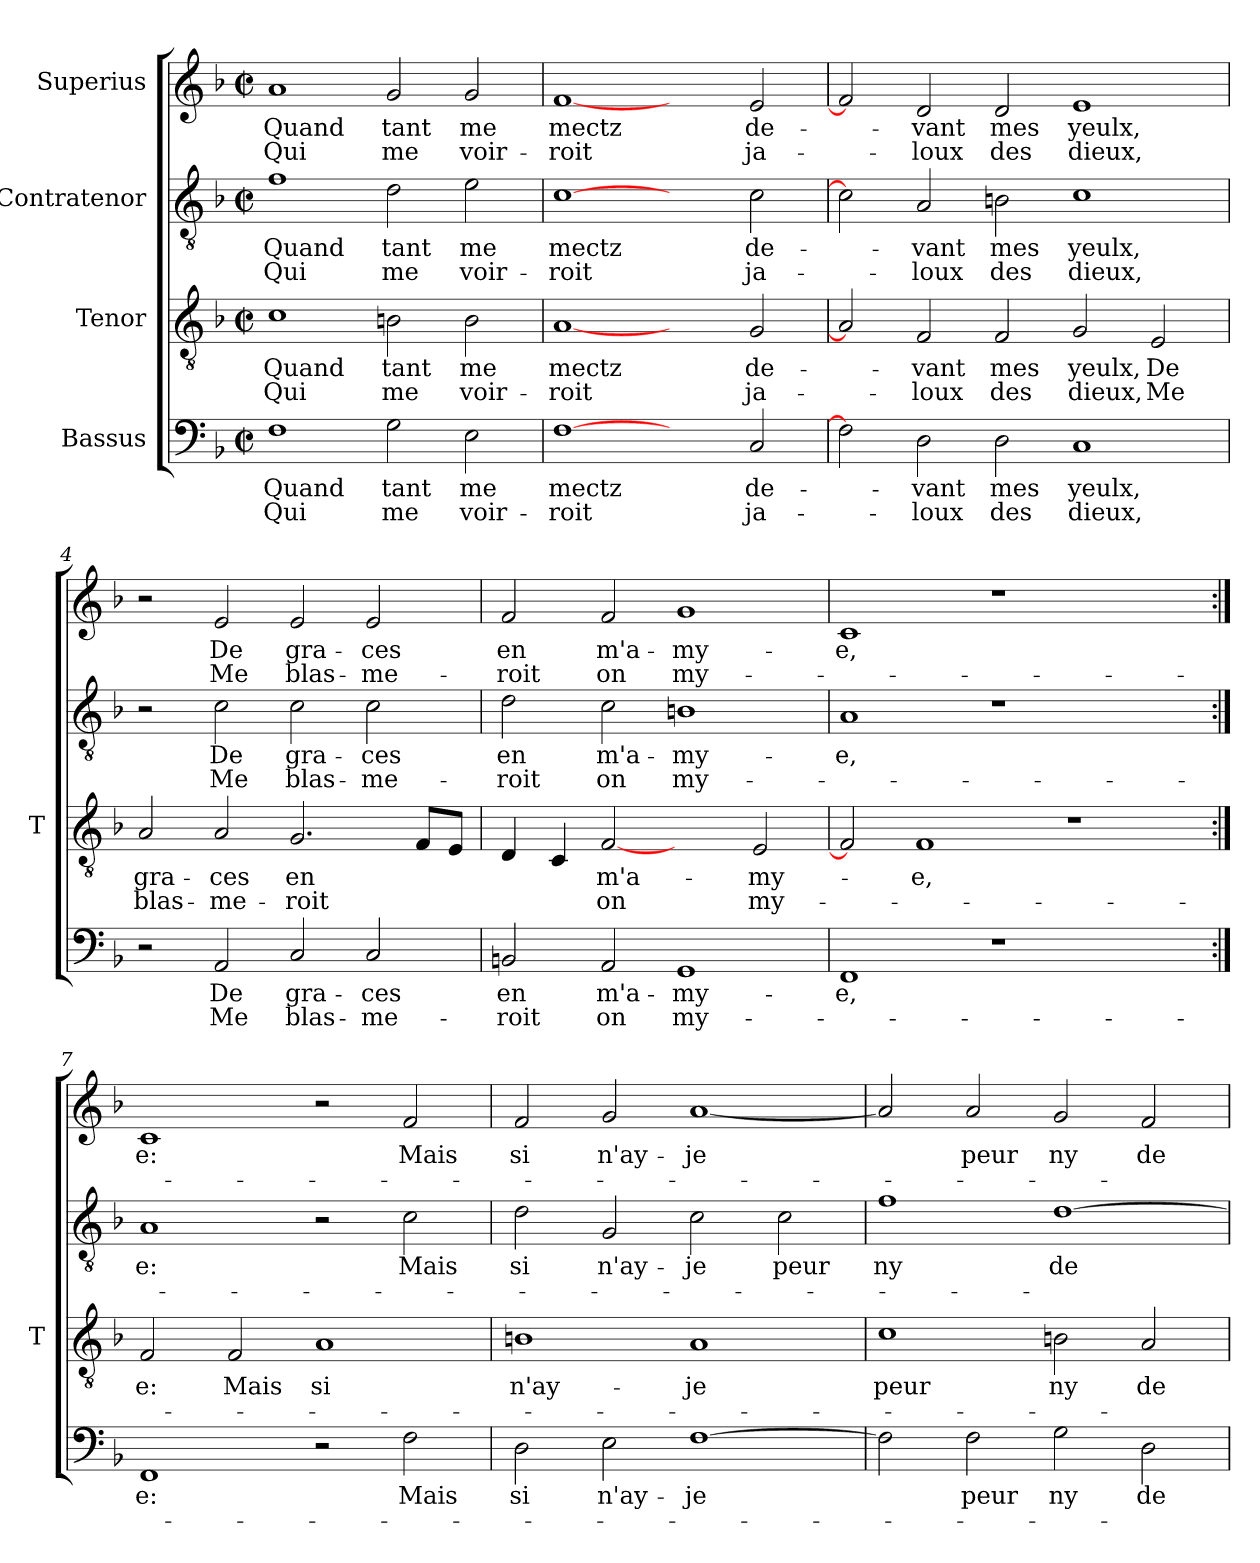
**kern	**text	**text	**kern	**text	**text	**kern	**text	**text	**kern	**text	**text
*part4	*part4	*part4	*part3	*part3	*part3	*part2	*part2	*part2	*part1	*part1	*part1
*staff4	*staff4	*staff4	*staff3	*staff3	*staff3	*staff2	*staff2	*staff2	*staff1	*staff1	*staff1
*I"Bassus	*	*	*I"Tenor	*	*	*I"Contratenor	*	*	*I"Superius	*	*
*	*	*	*I'T	*	*	*	*	*	*	*	*
*clefF4	*	*	*clefGv2	*	*	*clefGv2	*	*	*clefG2	*	*
*k[b-]	*	*	*k[b-]	*	*	*k[b-]	*	*	*k[b-]	*	*
*F:	*	*	*F:	*	*	*F:	*	*	*F:	*	*
*M2/2	*	*	*M2/2	*	*	*M2/2	*	*	*M2/2	*	*
*met(c|)	*	*	*met(c|)	*	*	*met(c|)	*	*	*met(c|)	*	*
=1	=1	=1	=1	=1	=1	=1	=1	=1	=1	=1	=1
1F	-Quand	-Qui	1c	-Quand	-Qui	1f	-Quand	-Qui	1a	-Quand	-Qui
2G	-tant	-me	2Bn	-tant	-me	2d	-tant	-me	2g	-tant	-me
2E	-me	voir-	2B	-me	voir-	2e	-me	voir-	2g	-me	voir-
=2	=2	=2	=2	=2	=2	=2	=2	=2	=2	=2	=2
[1F	-mectz	-roit	[1A	-mectz	-roit	[1c	-mectz	-roit	[1f	-mectz	-roit
2ryy	.	.	2ryy	.	.	2ryy	.	.	2ryy	.	.
2C	de-	ja-	2G	de-	ja-	2c	de-	ja-	2e	de-	ja-
=3	=3	=3	=3	=3	=3	=3	=3	=3	=3	=3	=3
2F]	.	.	2A]	.	.	2c]	.	.	2f]	.	.
2D	-vant	-loux	2F	-vant	-loux	2A	-vant	-loux	2d	-vant	-loux
2D	-mes	-des	2F	-mes	-des	2Bn	-mes	-des	2d	-mes	-des
1C	-yeulx,	-dieux,	2G	-yeulx,	-dieux,	1c	-yeulx,	-dieux,	1e	-yeulx,	-dieux,
.	.	.	2E	-De	-Me	.	.	.	.	.	.
=4	=4	=4	=4	=4	=4	=4	=4	=4	=4	=4	=4
2r	.	.	2A	gra-	blas-	2r	.	.	2r	.	.
2AA	-De	-Me	2A	-ces	me-	2c	-De	-Me	2e	-De	-Me
2C	gra-	blas-	2.G	-en	-roit	2c	gra-	blas-	2e	gra-	blas-
2C	-ces	me-	.	.	.	2c	-ces	me-	2e	-ces	me-
.	.	.	8FL	.	.	.	.	.	.	.	.
.	.	.	8EJ	.	.	.	.	.	.	.	.
=5	=5	=5	=5	=5	=5	=5	=5	=5	=5	=5	=5
2BBn	-en	-roit	4D	.	.	2d	-en	-roit	2f	-en	-roit
.	.	.	4C	.	.	.	.	.	.	.	.
2AA	m'a-	-on	[2F	m'a-	-on	2c	m'a-	-on	2f	m'a-	-on
1GG	my-	my-	2ryy	.	.	1Bn	my-	my-	1g	my-	my-
.	.	.	2E	my-	my-	.	.	.	.	.	.
=6	=6	=6	=6	=6	=6	=6	=6	=6	=6	=6	=6
1FF	-e,	.	2F]	.	.	1A	-e,	.	1c	-e,	.
.	.	.	1F	-e,	.	.	.	.	.	.	.
1r	.	.	.	.	.	1r	.	.	1r	.	.
.	.	.	1r	.	.	.	.	.	.	.	.
2ryy	.	.	.	.	.	2ryy	.	.	2ryy	.	.
=7:|!	=7:|!	=7:|!	=7:|!	=7:|!	=7:|!	=7:|!	=7:|!	=7:|!	=7:|!	=7:|!	=7:|!
1FF	-e:	.	2F	-e:	.	1A	-e:	.	1c	-e:	.
.	.	.	2F	-Mais	.	.	.	.	.	.	.
2r	.	.	1A	-si	.	2r	.	.	2r	.	.
2F	-Mais	.	.	.	.	2c	-Mais	.	2f	-Mais	.
!!LO:PB:g=z
=8	=8	=8	=8	=8	=8	=8	=8	=8	=8	=8	=8
2D	-si	.	1Bn	n'ay-	.	2d	-si	.	2f	-si	.
2E	n'ay-	.	.	.	.	2G	n'ay-	.	2g	n'ay-	.
[1F	-je	.	1A	-je	.	2c	-je	.	[1a	-je	.
.	.	.	.	.	.	2c	-peur	.	.	.	.
=9	=9	=9	=9	=9	=9	=9	=9	=9	=9	=9	=9
2F]	.	.	1c	-peur	.	1f	-ny	.	2a]	.	.
2F	-peur	.	.	.	.	.	.	.	2a	-peur	.
2G	-ny	.	2Bn	-ny	.	[1d	de-	.	2g	-ny	.
2D	de-	.	2A	de-	.	.	.	.	2f	de-	.
=	=	=	=	=	=	=	=	=	=	=	=
*-	*-	*-	*-	*-	*-	*-	*-	*-	*-	*-	*-
